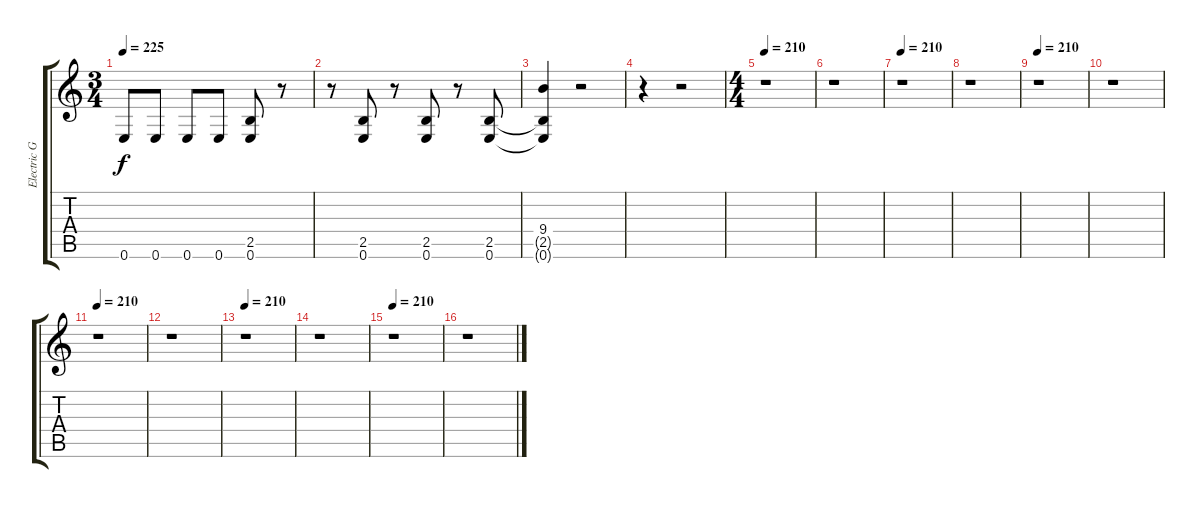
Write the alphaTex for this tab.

\track ("Electric Guitar 2 " "Electric G") {instrument distortionguitar}
\staff {score tabs}
\tuning (E4 B3 G3 D3 A2 E2) {hide}
\ts (3 4)
\tempo 225
\clef g2
\ks c
0.6.8{dy f} 0.6.8 0.6.8 0.6.8 (2.5 0.6).8 r.8 |
r.8 (2.5 0.6).8 r.8 (2.5 0.6).8 r.8 (2.5 0.6).8 |
(9.4{t} 2.5{t} 0.6{t}).4 r.2 |
r.4 r.2 |
\ts (4 4)
\tempo 210
r.1 |
r.1 |
\tempo 210
r.1 |
r.1 |
\tempo 210
r.1 |
r.1 |
\tempo 210
r.1 |
r.1 |
\tempo 210
r.1 |
r.1 |
\tempo 210
r.1 |
r.1
